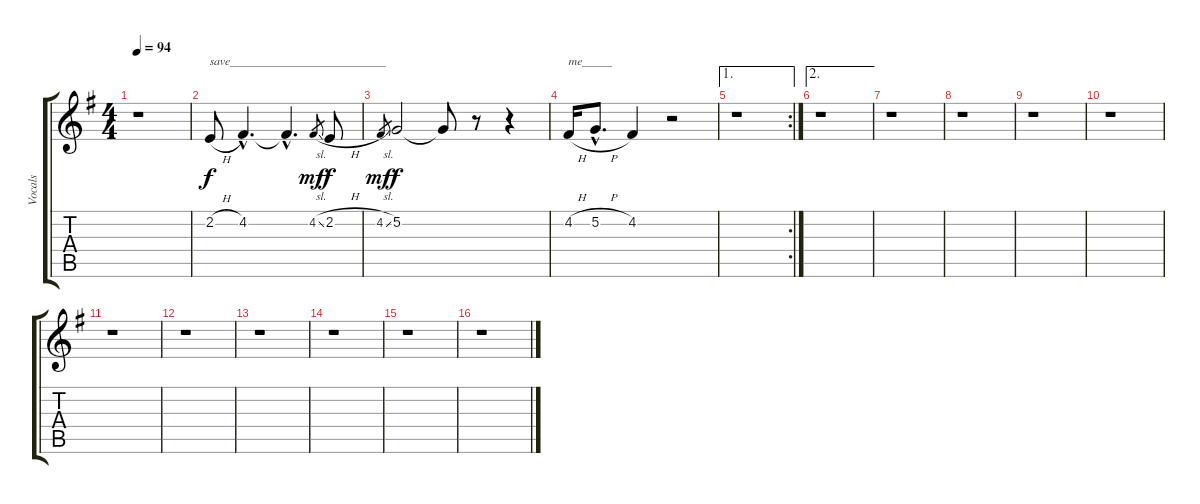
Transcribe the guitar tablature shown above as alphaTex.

\track ("Vocals" "Vocals") {instrument lead6voice}
\staff {score tabs}
\tuning (E4 D4 A3 D3 A2 D2) {hide}
\ts (4 4)
\tempo 94
\clef g2
\ks g
r.1{dy f} |
2.2{h}.8{txt "save__________________________"} 4.2{hac}.4{d} 4.2{hac t}.4{d} 4.2{sl}.8{gr dy mf} 2.2{h}.8{dy f} |
4.2{sl}.8{gr dy mf} 5.2.2{dy f} 5.2{t}.8 r.8 r.4 |
4.2{h}.16{txt "me_____"} 5.2{h hac}.8{d} 4.2.4 r.2 |
\ae 1
\rc 2
r.1 |
\ae 2
r.1 |
r.1 |
r.1 |
r.1 |
r.1 |
r.1 |
r.1 |
r.1 |
r.1 |
r.1 |
r.1
